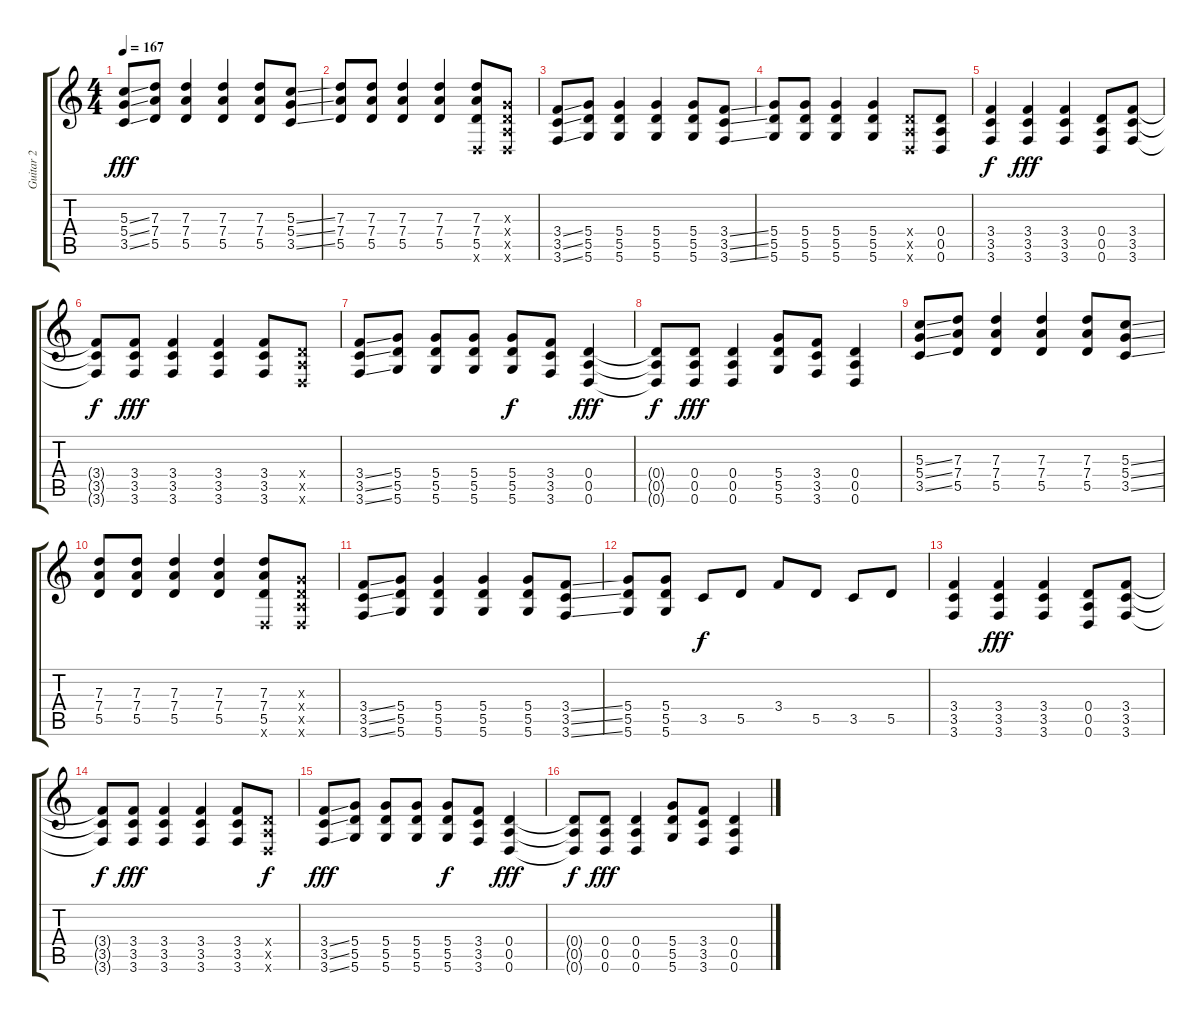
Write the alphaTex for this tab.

\track ("Guitar 2" "Guitar 2") {instrument acousticguitarsteel}
\staff {score tabs}
\tuning (E4 B3 G3 D3 A2 D2) {hide}
\ts (4 4)
\tempo 167
\clef g2
\ks c
(5.3{ss} 5.4{ss} 3.5{ss}).8{dy fff} (7.3 7.4 5.5).8 (7.3 7.4 5.5).4 (7.3 7.4 5.5).4 (7.3 7.4 5.5).8 (5.3{ss} 5.4{ss} 3.5{ss}).8 |
(7.3 7.4 5.5).8 (7.3 7.4 5.5).8 (7.3 7.4 5.5).4 (7.3 7.4 5.5).4 (7.3 7.4 5.5 0.6{x}).8 (0.3{x} 0.4{x} 0.5{x} 0.6{x}).8 |
(3.4{ss} 3.5{ss} 3.6{ss}).8 (5.4 5.5 5.6).8 (5.4 5.5 5.6).4 (5.4 5.5 5.6).4 (5.4 5.5 5.6).8 (3.4{ss} 3.5{ss} 3.6{ss}).8 |
(5.4 5.5 5.6).8 (5.4 5.5 5.6).8 (5.4 5.5 5.6).4 (5.4 5.5 5.6).4 (0.4{x} 0.5{x} 0.6{x}).8 (0.4 0.5 0.6).8 |
(3.4 3.5 3.6).4{dy f} (3.4 3.5 3.6).4{dy fff} (3.4 3.5 3.6).4 (0.4 0.5 0.6).8 (3.4 3.5 3.6).8 |
(3.4{t} 3.5{t} 3.6{t}).8{dy f} (3.4 3.5 3.6).8{dy fff} (3.4 3.5 3.6).4 (3.4 3.5 3.6).4 (3.4 3.5 3.6).8 (0.4{x} 0.5{x} 0.6{x}).8 |
(3.4{ss} 3.5{ss} 3.6{ss}).8 (5.4 5.5 5.6).8 (5.4 5.5 5.6).8 (5.4 5.5 5.6).8 (5.4 5.5 5.6).8{dy f} (3.4 3.5 3.6).8 (0.4 0.5 0.6).4{dy fff} |
(0.4{t} 0.5{t} 0.6{t}).8{dy f} (0.4 0.5 0.6).8{dy fff} (0.4 0.5 0.6).4 (5.4 5.5 5.6).8 (3.4 3.5 3.6).8 (0.4 0.5 0.6).4 |
(5.3{ss} 5.4{ss} 3.5{ss}).8 (7.3 7.4 5.5).8 (7.3 7.4 5.5).4 (7.3 7.4 5.5).4 (7.3 7.4 5.5).8 (5.3{ss} 5.4{ss} 3.5{ss}).8 |
(7.3 7.4 5.5).8 (7.3 7.4 5.5).8 (7.3 7.4 5.5).4 (7.3 7.4 5.5).4 (7.3 7.4 5.5 0.6{x}).8 (0.3{x} 0.4{x} 0.5{x} 0.6{x}).8 |
(3.4{ss} 3.5{ss} 3.6{ss}).8 (5.4 5.5 5.6).8 (5.4 5.5 5.6).4 (5.4 5.5 5.6).4 (5.4 5.5 5.6).8 (3.4{ss} 3.5{ss} 3.6{ss}).8 |
(5.4 5.5 5.6).8 (5.4 5.5 5.6).8 3.5.8{dy f} 5.5.8 3.4.8 5.5.8 3.5.8 5.5.8 |
(3.4 3.5 3.6).4 (3.4 3.5 3.6).4{dy fff} (3.4 3.5 3.6).4 (0.4 0.5 0.6).8 (3.4 3.5 3.6).8 |
(3.4{t} 3.5{t} 3.6{t}).8{dy f} (3.4 3.5 3.6).8{dy fff} (3.4 3.5 3.6).4 (3.4 3.5 3.6).4 (3.4 3.5 3.6).8 (0.4{x} 0.5{x} 0.6{x}).8{dy f} |
(3.4{ss} 3.5{ss} 3.6{ss}).8{dy fff} (5.4 5.5 5.6).8 (5.4 5.5 5.6).8 (5.4 5.5 5.6).8 (5.4 5.5 5.6).8{dy f} (3.4 3.5 3.6).8 (0.4 0.5 0.6).4{dy fff} |
(0.4{t} 0.5{t} 0.6{t}).8{dy f} (0.4 0.5 0.6).8{dy fff} (0.4 0.5 0.6).4 (5.4 5.5 5.6).8 (3.4 3.5 3.6).8 (0.4 0.5 0.6).4
